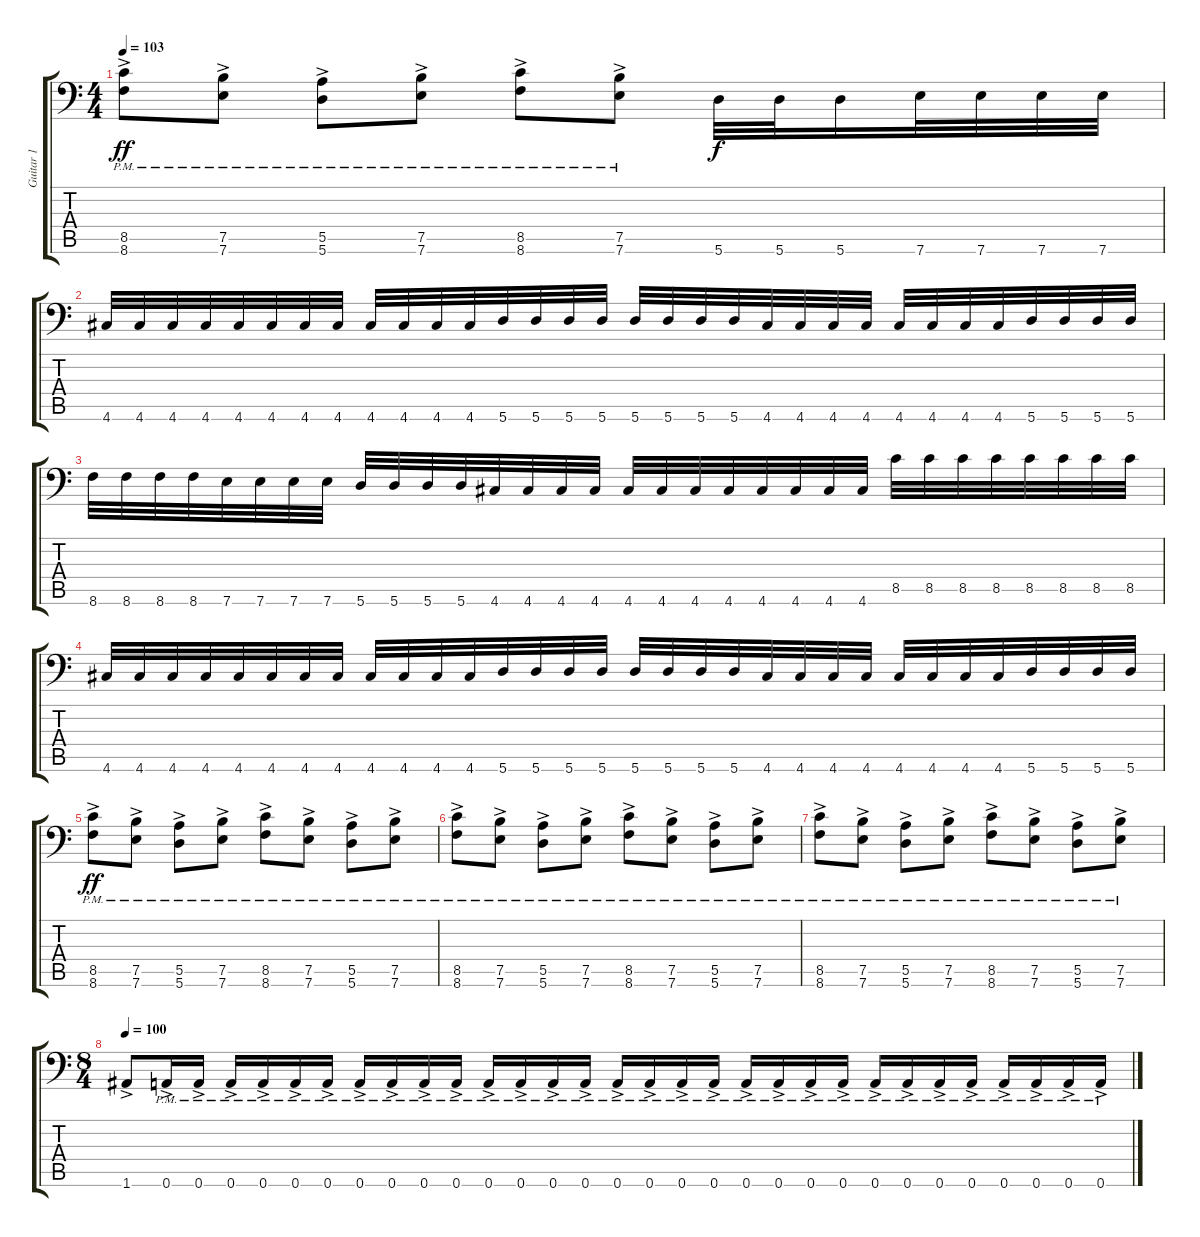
\track ("Guitar 1" "Guitar 1") {instrument overdrivenguitar}
\staff {score tabs}
\tuning (B3 Gb3 D3 A2 E2 A1) {hide}
\ts (4 4)
\tempo 103
\clef f4
\ks c
(8.5{ac pm} 8.6{ac pm}).8{dy ff} (7.5{ac pm} 7.6{ac pm}).8 (5.5{ac pm} 5.6{ac pm}).8 (7.5{ac pm} 7.6{ac pm}).8 (8.5{ac pm} 8.6{ac pm}).8 (7.5{ac pm} 7.6{ac pm}).8 5.6.32{dy f} 5.6.32 5.6.16 7.6.32 7.6.32 7.6.32 7.6.32 |
4.6.32 4.6.32 4.6.32 4.6.32 4.6.32 4.6.32 4.6.32 4.6.32 4.6.32 4.6.32 4.6.32 4.6.32 5.6.32 5.6.32 5.6.32 5.6.32 5.6.32 5.6.32 5.6.32 5.6.32 4.6.32 4.6.32 4.6.32 4.6.32 4.6.32 4.6.32 4.6.32 4.6.32 5.6.32 5.6.32 5.6.32 5.6.32 |
8.6.32 8.6.32 8.6.32 8.6.32 7.6.32 7.6.32 7.6.32 7.6.32 5.6.32 5.6.32 5.6.32 5.6.32 4.6.32 4.6.32 4.6.32 4.6.32 4.6.32 4.6.32 4.6.32 4.6.32 4.6.32 4.6.32 4.6.32 4.6.32 8.5.32 8.5.32 8.5.32 8.5.32 8.5.32 8.5.32 8.5.32 8.5.32 |
4.6.32 4.6.32 4.6.32 4.6.32 4.6.32 4.6.32 4.6.32 4.6.32 4.6.32 4.6.32 4.6.32 4.6.32 5.6.32 5.6.32 5.6.32 5.6.32 5.6.32 5.6.32 5.6.32 5.6.32 4.6.32 4.6.32 4.6.32 4.6.32 4.6.32 4.6.32 4.6.32 4.6.32 5.6.32 5.6.32 5.6.32 5.6.32 |
(8.5{ac pm} 8.6{ac pm}).8{dy ff} (7.5{ac pm} 7.6{ac pm}).8 (5.5{ac pm} 5.6{ac pm}).8 (7.5{ac pm} 7.6{ac pm}).8 (8.5{ac pm} 8.6{ac pm}).8 (7.5{ac pm} 7.6{ac pm}).8 (5.5{ac pm} 5.6{ac pm}).8 (7.5{ac pm} 7.6{ac pm}).8 |
(8.5{ac pm} 8.6{ac pm}).8 (7.5{ac pm} 7.6{ac pm}).8 (5.5{ac pm} 5.6{ac pm}).8 (7.5{ac pm} 7.6{ac pm}).8 (8.5{ac pm} 8.6{ac pm}).8 (7.5{ac pm} 7.6{ac pm}).8 (5.5{ac pm} 5.6{ac pm}).8 (7.5{ac pm} 7.6{ac pm}).8 |
(8.5{ac pm} 8.6{ac pm}).8 (7.5{ac pm} 7.6{ac pm}).8 (5.5{ac pm} 5.6{ac pm}).8 (7.5{ac pm} 7.6{ac pm}).8 (8.5{ac pm} 8.6{ac pm}).8 (7.5{ac pm} 7.6{ac pm}).8 (5.5{ac pm} 5.6{ac pm}).8 (7.5{ac pm} 7.6{ac pm}).8 |
\ts (8 4)
\tempo 100
1.6{ac}.8 0.6{ac pm}.16 0.6{ac pm}.16 0.6{ac pm}.16 0.6{ac pm}.16 0.6{ac pm}.16 0.6{ac pm}.16 0.6{ac pm}.16 0.6{ac pm}.16 0.6{ac pm}.16 0.6{ac pm}.16 0.6{ac pm}.16 0.6{ac pm}.16 0.6{ac pm}.16 0.6{ac pm}.16 0.6{ac pm}.16 0.6{ac pm}.16 0.6{ac pm}.16 0.6{ac pm}.16 0.6{ac pm}.16 0.6{ac pm}.16 0.6{ac pm}.16 0.6{ac pm}.16 0.6{ac pm}.16 0.6{ac pm}.16 0.6{ac pm}.16 0.6{ac pm}.16 0.6{ac pm}.16 0.6{ac pm}.16 0.6{ac pm}.16 0.6{ac pm}.16
